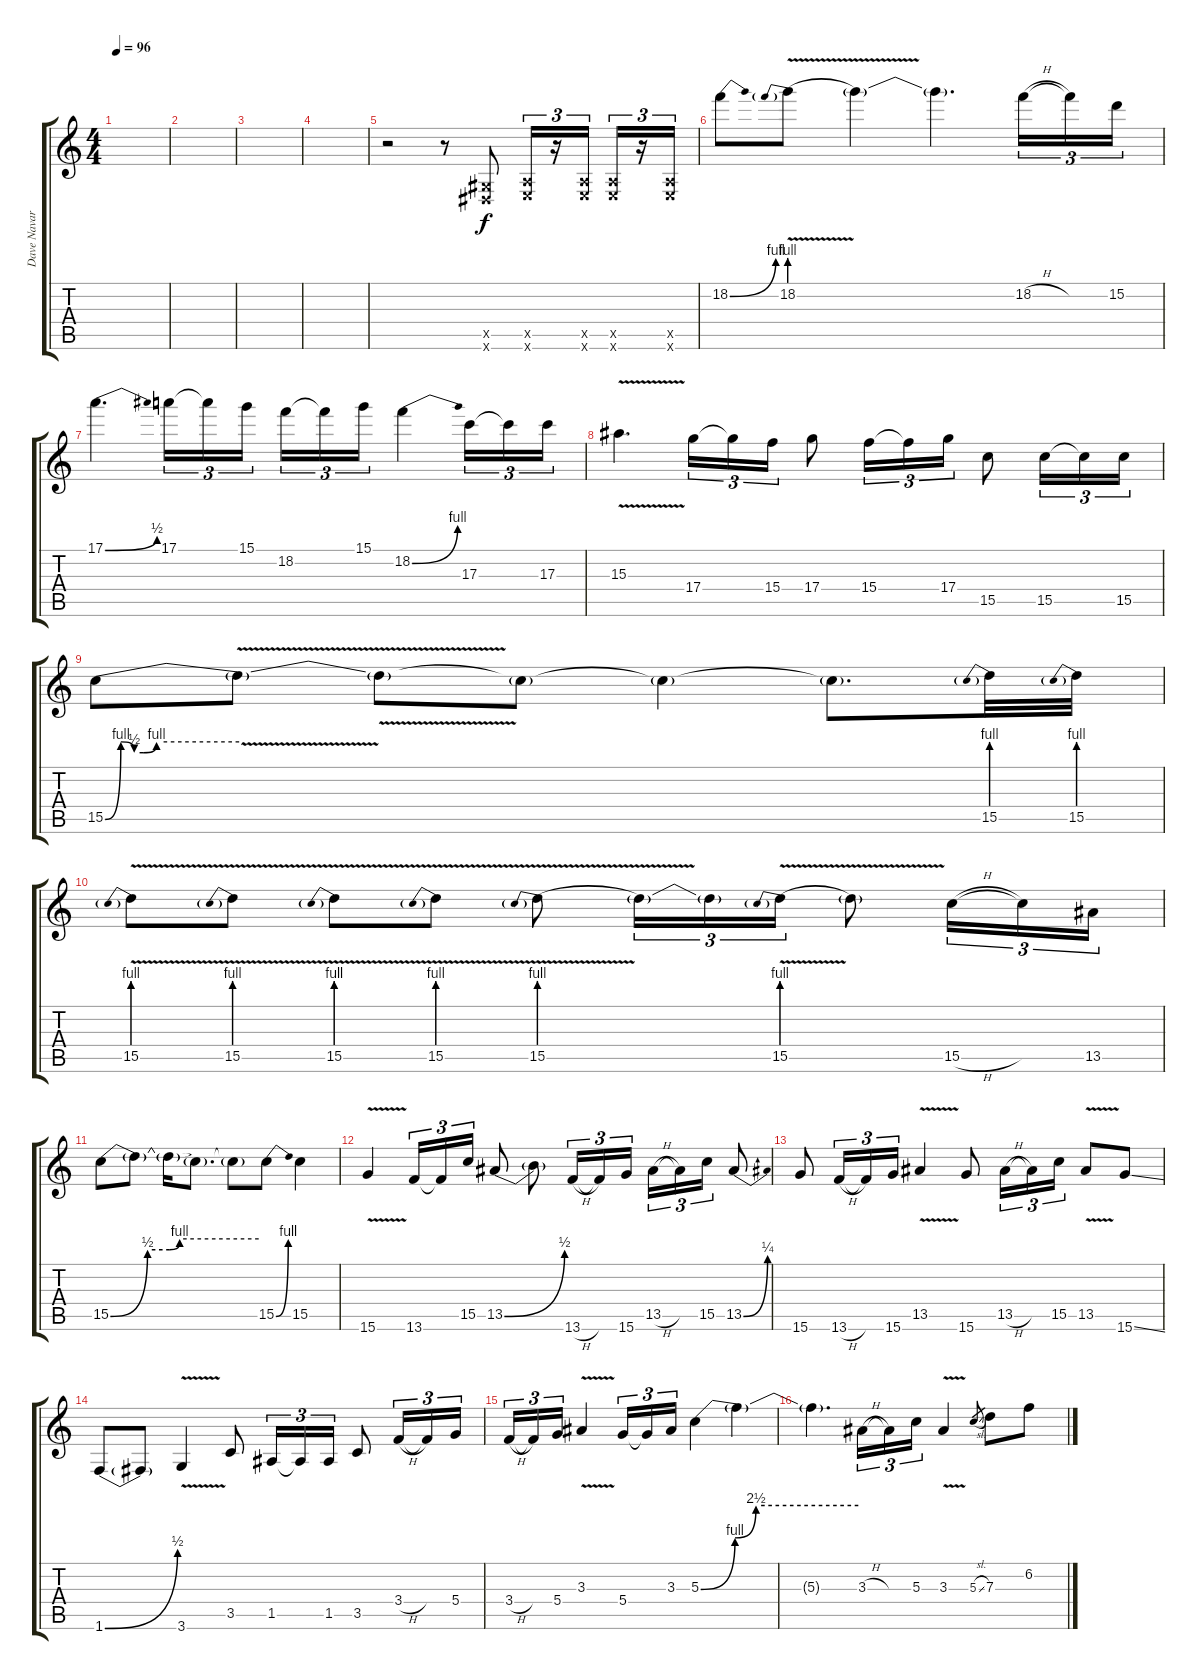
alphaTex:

\track ("Dave Navarro 2" "Dave Navar") {instrument distortionguitar}
\staff {score tabs}
\tuning (E4 B3 G3 D3 A2 E2) {hide}
\ts (4 4)
\tempo 96
\clef g2
\ks c
|
|
|
|
r.2 r.8 (-1.5{x} -1.6{x}).8{dy f} (0.5{x} 0.6{x}).16{tu (3 2)} r.16{tu (3 2)} (0.5{x} 0.6{x}).16{tu (3 2)} (0.5{x} 0.6{x}).16{tu (3 2)} r.16{tu (3 2)} (0.5{x} 0.6{x}).16{tu (3 2)} |
18.2{be (bend 0 0 60 4)}.8 18.2{be (prebend 0 4 60 4) v}.8 18.2{t}.4 18.2{t}.4{d} 18.2{h}.16{tu (3 2)} 18.2{t}.16{tu (3 2)} 15.2.16{tu (3 2)} |
17.1{be (bend 0 0 60 2)}.4{d} 17.1.16{tu (3 2)} 17.1{t}.16{tu (3 2)} 15.1.16{tu (3 2)} 18.2.16{tu (3 2)} 18.2{t}.16{tu (3 2)} 15.1.16{tu (3 2)} 18.2{be (bend 0 0 60 4)}.4 17.3.16{tu (3 2)} 17.3{t}.16{tu (3 2)} 17.3.16{tu (3 2)} |
15.3{v}.4{d} 17.4.16{tu (3 2)} 17.4{t}.16{tu (3 2)} 15.4.16{tu (3 2)} 17.4.8 15.4.16{tu (3 2)} 15.4{t}.16{tu (3 2)} 17.4.16{tu (3 2)} 15.5.8 15.5.16{tu (3 2)} 15.5{t}.16{tu (3 2)} 15.5.16{tu (3 2)} |
15.5{be (custom 0 0 7 4 13 2 17 2 23 4 60 4)}.8 15.5{v t}.8 15.5{t}.8 15.5{t}.8 15.5{t}.4 15.5{t}.8{d} 15.5{be (prebend 0 4 60 4)}.32 15.5{be (prebend 0 4 60 4)}.32 |
15.5{be (prebend 0 4 60 4) v}.8 15.5{be (prebend 0 4 60 4) v}.8 15.5{be (prebend 0 4 60 4) v}.8 15.5{be (prebend 0 4 60 4) v}.8 15.5{be (prebend 0 4 60 4) v}.8 15.5{t}.16{tu (3 2)} 15.5{t}.16{tu (3 2)} 15.5{be (prebend 0 4 60 4) v}.16{tu (3 2)} 15.5{t}.8 15.5{h}.16{tu (3 2)} 15.5{t}.16{tu (3 2)} 13.5.16{tu (3 2)} |
15.5{be (custom 0 0 15 2 24 2 28 4 60 4)}.8 15.5{t}.8 15.5{t}.16 15.5{t}.8{d} 15.5{t}.8 15.5{be (bend 0 0 60 4)}.8 15.5.4 |
15.6{v}.4 13.6.16{tu (3 2)} 13.6{t}.16{tu (3 2)} 15.5.16{tu (3 2)} 13.5{be (bend 0 0 60 2)}.8 13.5{t}.8 13.6{h}.16{tu (3 2)} 13.6{t}.16{tu (3 2)} 15.6.16{tu (3 2)} 13.5{h}.16{tu (3 2)} 13.5{t}.16{tu (3 2)} 15.5.16{tu (3 2)} 13.5{be (bend 0 0 60 1)}.8 |
15.6.8 13.6{h}.16{tu (3 2)} 13.6{t}.16{tu (3 2)} 15.6.16{tu (3 2)} 13.5{v}.4 15.6.8 13.5{h}.16{tu (3 2)} 13.5{t}.16{tu (3 2)} 15.5.16{tu (3 2)} 13.5{v}.8 15.6{ss}.8 |
1.6{be (bend 0 0 60 2)}.8 1.6{t}.8 3.6{v}.4 3.5.8 1.5.16{tu (3 2)} 1.5{t}.16{tu (3 2)} 1.5.16{tu (3 2)} 3.5.8 3.4{h}.16{tu (3 2)} 3.4{t}.16{tu (3 2)} 5.4.16{tu (3 2)} |
3.4{h}.16{tu (3 2)} 3.4{t}.16{tu (3 2)} 5.4.16{tu (3 2)} 3.3{v}.4 5.4.16{tu (3 2)} 5.4{t}.16{tu (3 2)} 3.3.16{tu (3 2)} 5.3{be (custom 0 0 13 4 21 10 60 10)}.4 5.3{t}.4 |
5.3{t}.4{d} 3.3{h}.16{tu (3 2)} 3.3{t}.16{tu (3 2)} 5.3.16{tu (3 2)} 3.3{v}.4 5.3{sl}.8{gr} 7.3.8 6.2.8
